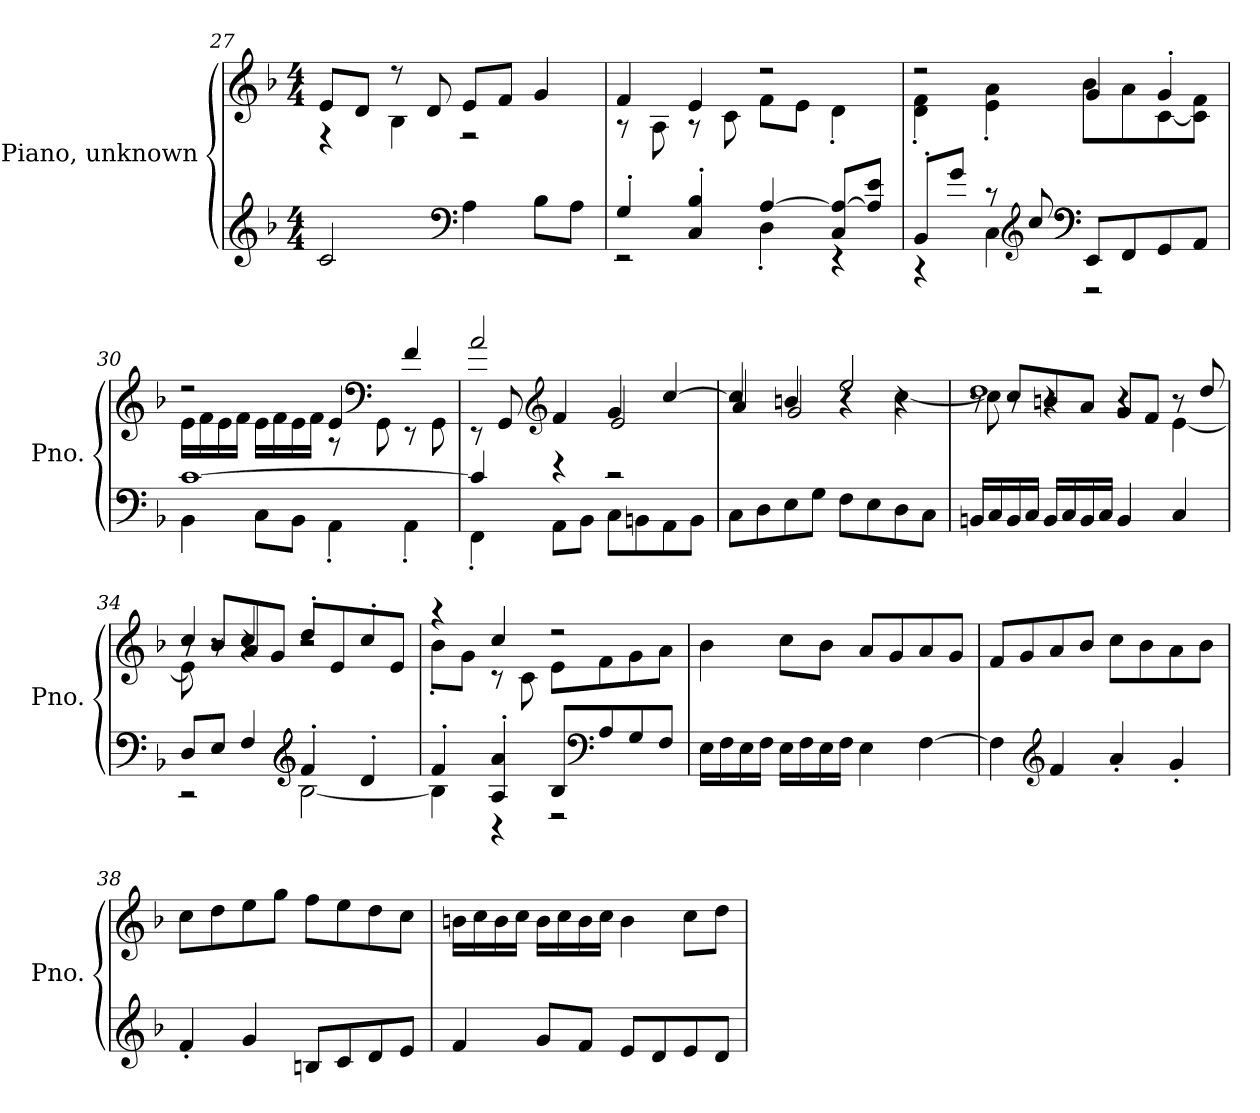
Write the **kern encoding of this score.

**kern	**kern
*part1	*part1
*staff2	*staff1
*I"Piano, unknown	*
*I'Pno.	*
*clefG2	*clefG2
*k[b-]	*k[b-]
*M4/4	*M4/4
=27	=27
*	*^
2c/	8e/L	4r
.	8d/J	.
.	8r	4B-\
.	8d/	.
*clefF4	*	*
4A\	8e/L	2r
.	8f/J	.
8B-\L	4g/	.
8A\J	.	.
=28	=28	=28
*^	*	*
4G'/	2r	4f/	8r
.	.	.	8A\
4C/' 4B-/'	.	4e/	8r
.	.	.	8c\
[4A/	4D'\	2r	8f\L
.	.	.	8e\J
8C/ 8A/_L	4r	.	4d'\
8A/] 8e/J	.	.	.
!!LO:LB:g=z	!!
=29	=29	=29	=29
8BB-'/L	4r	2r	4d\' 4f\'
8g/J	.	.	.
8r	4C\	.	4e\' 4a\'
*clefG2	*	*	*
8cc/	.	.	.
*clefF4	*	*	*
8EE/L	2r	4g/	8b-\L
8FF/	.	.	8a\
8GG/	.	4g'/	[8c\
8AA/J	.	.	8c\] 8f\J
=30	=30	=30	=30
[1c	4BB-\	2r	16e\LL
.	.	.	16f\
.	.	.	16e\
.	.	.	16f\JJ
.	8C\L	.	16e\LL
.	.	.	16f\
.	8BB-\J	.	16e\
.	.	.	16f\JJ
.	4AA'\	4e/	8r
*	*	*clefF4	*
.	.	.	8GG\
.	4AA'\	4f/	8r
.	.	.	8GG\
=31	=31	=31	=31
4c/]	4FF'\	2a/	8r
.	.	.	8GG/
*	*	*clefG2	*
4r	8AA\L	.	4f/
.	8BB-\J	.	.
2r	8C\L	4g/	2e/
.	8BBn\	.	.
.	8AA\	[4cc/	.
.	8BB\J	.	.
*v	*v	*	*
!!LO:LB:g=z
=32	=32	=32
*	*	*^
8C\L	4cc/]	2r	4a/
8D\	.	.	.
8E\	4bn/	.	2g/
8G\J	.	.	.
8F\L	2ee/	4r	.
8E\	.	.	.
8D\	.	[4cc\	4r
8C\J	.	.	.
=33	=33	=33	=33
16BBn/LL	1dd	8cc\]	8r
16C/	.	.	.
16BB/	.	8r	8cc/L
16C/JJ	.	.	.
16BB/LL	.	4r	8bn/
16C/	.	.	.
16BB/	.	.	8a/J
16C/JJ	.	.	.
4BB/	.	4r	8g/L
.	.	.	8f/J
4C/	.	[4e\	8r
.	.	.	8dd/
=34	=34	=34	=34
*^	*	*	*
8D/L	2r	4cc/	8e\]	8r
8E/J	.	.	8r	8b-/L
4F/	.	4cc/	4r	8a/
.	.	.	.	8g/J
*clefG2	*	*	*	*
4f'/	[2B-\	2r	2r	8dd'/L
.	.	.	.	8e/
4d'/	.	.	.	8cc'/
.	.	.	.	8e/J
*	*	*	*v	*v
=35	=35	=35	=35
4f'/	4B-\]	4r	8b-'\L
.	.	.	8g\J
4A/' 4a/'	4r	4cc/	8r
.	.	.	8c\
8B-/L	2r	2r	8e\L
*clefF4	*	*	*
8A/	.	.	8f\
8G/	.	.	8g\
8F/J	.	.	8a\J
*v	*v	*	*
*	*v	*v
!!LO:LB:g=z
=36	=36
16E\LL	4b-\
16F\	.
16E\	.
16F\JJ	.
16E\LL	8cc\L
16F\	.
16E\	8b-\J
16F\JJ	.
4E\	8a/L
.	8g/
[4F\	8a/
.	8g/J
=37	=37
4F\]	8f/L
.	8g/
*clefG2	*
4f/	8a/
.	8b-/J
4a'/	8cc\L
.	8b-\
4g'/	8a\
.	8b-\J
=38	=38
4f'/	8cc\L
.	8dd\
4g/	8ee\
.	8gg\J
8Bn/L	8ff\L
8c/	8ee\
8d/	8dd\
8e/J	8cc\J
=39	=39
4f/	16bn\LL
.	16cc\
.	16b\
.	16cc\JJ
8g/L	16b\LL
.	16cc\
8f/J	16b\
.	16cc\JJ
8e/L	4b\
8d/	.
8e/	8cc\L
8d/J	8dd\J
=	=
*-	*-
